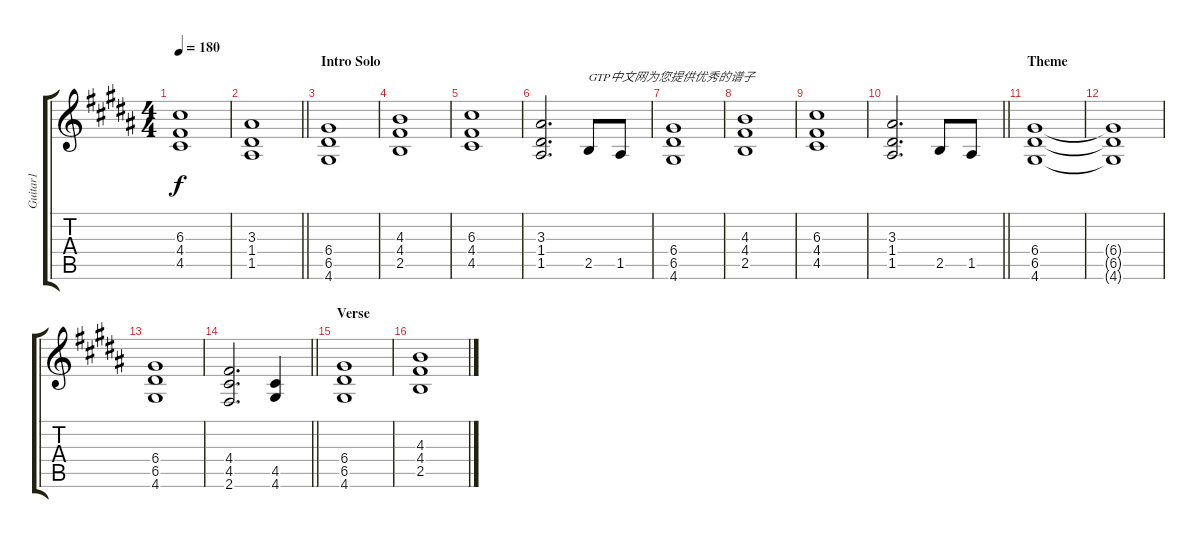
\track ("Guitar1" "Guitar1") {instrument overdrivenguitar}
\staff {score tabs}
\tuning (E4 B3 G3 D3 A2 E2) {hide}
\ts (4 4)
\tempo 180
\clef g2
\ks g#minor
(6.3 4.4 4.5).1{dy f} |
\barLineRight lightlight
(3.3 1.4 1.5).1 |
\section ("" "Intro Solo")
(6.4 6.5 4.6).1 |
(4.3 4.4 2.5).1 |
(6.3 4.4 4.5).1 |
(3.3 1.4 1.5).2{d} 2.5.8{txt "GTP中文网为您提供优秀的谱子"} 1.5.8 |
(6.4 6.5 4.6).1 |
(4.3 4.4 2.5).1 |
(6.3 4.4 4.5).1 |
\barLineRight lightlight
(3.3 1.4 1.5).2{d} 2.5.8 1.5.8 |
\section ("" "Theme")
(6.4 6.5 4.6).1 |
(6.4{t} 6.5{t} 4.6{t}).1 |
(6.4 6.5 4.6).1 |
\barLineRight lightlight
(4.4 4.5 2.6).2{d} (4.5 4.6).4 |
\section ("" "Verse")
(6.4 6.5 4.6).1 |
(4.3 4.4 2.5).1
